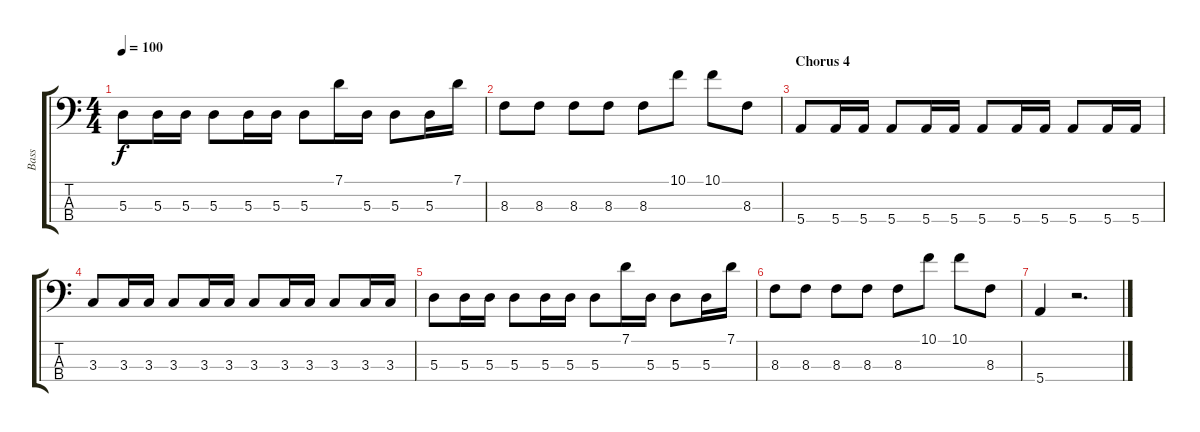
\track ("Bass" "Bass") {instrument electricbassfinger}
\staff {score tabs}
\tuning (G2 D2 A1 E1) {hide}
\ts (4 4)
\tempo 100
\clef f4
\ks c
5.3.8{dy f} 5.3.16 5.3.16 5.3.8 5.3.16 5.3.16 5.3.8 7.1.16 5.3.16 5.3.8 5.3.16 7.1.16 |
8.3.8 8.3.8 8.3.8 8.3.8 8.3.8 10.1.8 10.1.8 8.3.8 |
\section ("" "Chorus 4")
5.4.8 5.4.16 5.4.16 5.4.8 5.4.16 5.4.16 5.4.8 5.4.16 5.4.16 5.4.8 5.4.16 5.4.16 |
3.3.8 3.3.16 3.3.16 3.3.8 3.3.16 3.3.16 3.3.8 3.3.16 3.3.16 3.3.8 3.3.16 3.3.16 |
5.3.8 5.3.16 5.3.16 5.3.8 5.3.16 5.3.16 5.3.8 7.1.16 5.3.16 5.3.8 5.3.16 7.1.16 |
8.3.8 8.3.8 8.3.8 8.3.8 8.3.8 10.1.8 10.1.8 8.3.8 |
5.4.4 r.2{d}
